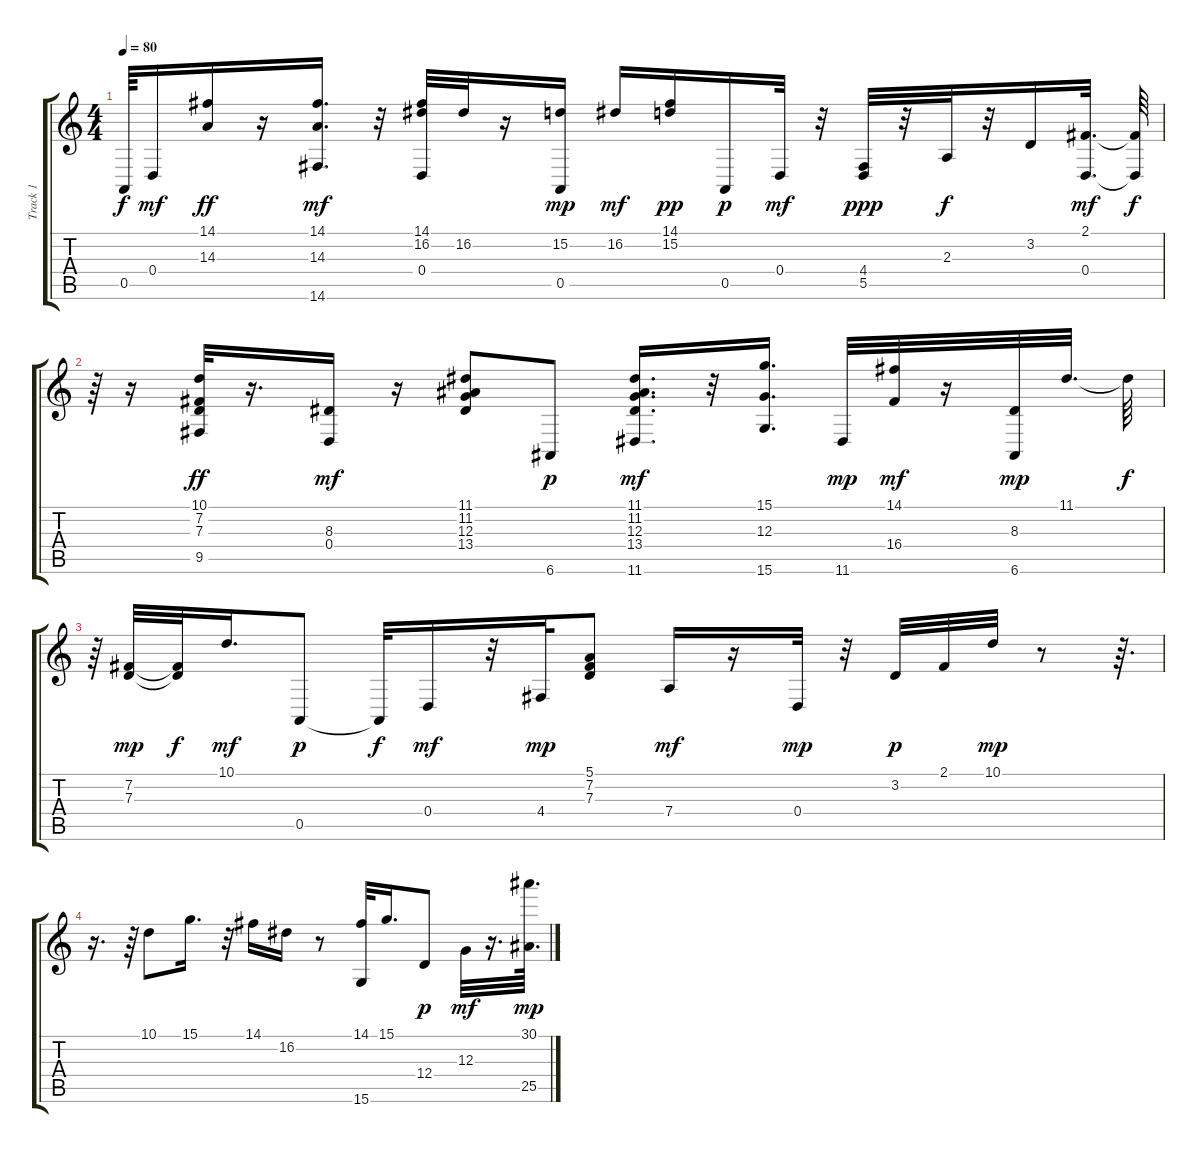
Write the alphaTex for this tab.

\track ("Track 1" "Track 1") {instrument acousticgrandpiano}
\staff {score tabs}
\tuning (E4 B3 G3 D3 A2 E2) {hide}
\ts (4 4)
\tempo 80
\clef g2
\ks c
0.5{t}.64{dy f} 0.4.16{dy mf} (14.1 14.3).16{dy ff} r.16 (14.1 14.3 14.6).16{d dy mf} r.32 (14.1 16.2 0.4).32 16.2.32 r.16 (15.2 0.5).16{dy mp} 16.2.16{dy mf} (14.1 15.2).16{dy pp} 0.5.16{dy p} 0.4.32{dy mf} r.32 (4.4 5.5).32{dy ppp} r.32 2.3.32{dy f} r.32 3.2.16 (2.1 0.4).32{d dy mf} (2.1{t} 0.4{t}).64{dy f} |
r.64 r.16 (10.1 7.2 7.3 9.5).32{dy ff} r.16{d} (8.3 0.4).16{dy mf} r.16 (11.1 11.2 12.3 13.4).8 6.6.8{dy p} (11.1 11.2 12.3 13.4 11.6).16{d dy mf} r.32 (15.1 12.3 15.6).16{d} 11.6.32{dy mp} (14.1 16.4).32{dy mf} r.16 (8.3 6.6).32{dy mp} 11.1.32{d} 11.1{t}.64{dy f} |
r.64 (7.2 7.3).32{dy mp} (7.2{t} 7.3{t}).32{dy f} 10.1.16{d dy mf} 0.5.8{dy p} 0.5{t}.32{dy f} 0.4.16{dy mf} r.32 4.4.32{dy mp} (5.1 7.2 7.3).8 7.4.16{dy mf} r.16 0.4.32{dy mp} r.32 3.2.32{dy p} 2.1.32 10.1.32{dy mp} r.8 r.64{d} |
r.16{d} r.64 10.1.8 15.1.16{d} r.32 14.1.16 16.2.16 r.8 (14.1 15.6).32 15.1.16{d} 12.4.8{dy p} 12.3.32{dy mf} r.16{d} (30.1 25.5).64{d dy mp}
